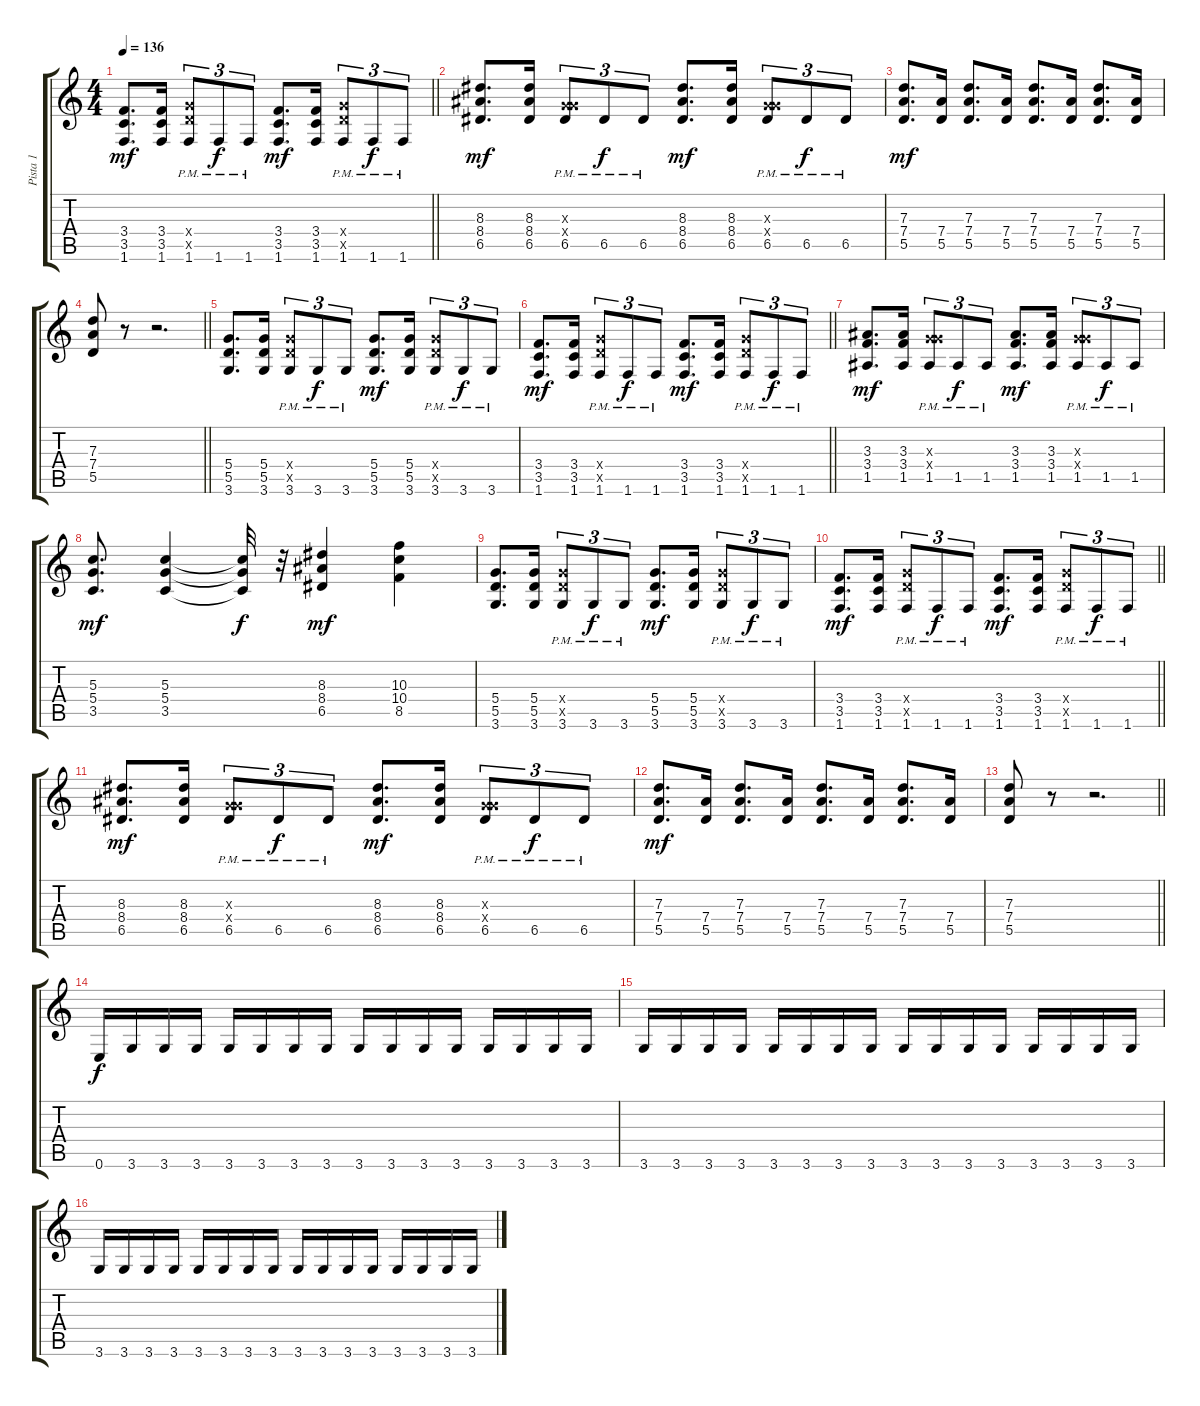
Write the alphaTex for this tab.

\track ("Pista 1" "Pista 1") {instrument distortionguitar}
\staff {score tabs}
\tuning (E4 B3 G3 D3 A2 E2) {hide}
\ts (4 4)
\tempo 136
\clef g2
\barLineRight lightlight
\ks c
(3.4 3.5 1.6).8{d dy mf} (3.4 3.5 1.6).16 (5.4{x} 5.5{x} 1.6{pm}).8{tu (3 2)} 1.6{pm}.8{tu (3 2) dy f} 1.6{pm}.8{tu (3 2)} (3.4 3.5 1.6).8{d dy mf} (3.4 3.5 1.6).16 (5.4{x} 5.5{x} 1.6{pm}).8{tu (3 2)} 1.6{pm}.8{tu (3 2) dy f} 1.6{pm}.8{tu (3 2)} |
(8.3 8.4 6.5).8{d dy mf} (8.3 8.4 6.5).16 (0.3{x} 5.4{x} 6.5{pm}).8{tu (3 2)} 6.5{pm}.8{tu (3 2) dy f} 6.5{pm}.8{tu (3 2)} (8.3 8.4 6.5).8{d dy mf} (8.3 8.4 6.5).16 (0.3{x} 5.4{x} 6.5{pm}).8{tu (3 2)} 6.5{pm}.8{tu (3 2) dy f} 6.5{pm}.8{tu (3 2)} |
(7.3 7.4 5.5).8{d dy mf} (7.4 5.5).16 (7.3 7.4 5.5).8{d} (7.4 5.5).16 (7.3 7.4 5.5).8{d} (7.4 5.5).16 (7.3 7.4 5.5).8{d} (7.4 5.5).16 |
\barLineRight lightlight
(7.3 7.4 5.5).8 r.8 r.2{d} |
(5.4 5.5 3.6).8{d} (5.4 5.5 3.6).16 (5.4{x} 5.5{x} 3.6{pm}).8{tu (3 2)} 3.6{pm}.8{tu (3 2) dy f} 3.6{pm}.8{tu (3 2)} (5.4 5.5 3.6).8{d dy mf} (5.4 5.5 3.6).16 (5.4{x} 5.5{x} 3.6{pm}).8{tu (3 2)} 3.6{pm}.8{tu (3 2) dy f} 3.6{pm}.8{tu (3 2)} |
\barLineRight lightlight
(3.4 3.5 1.6).8{d dy mf} (3.4 3.5 1.6).16 (5.4{x} 5.5{x} 1.6{pm}).8{tu (3 2)} 1.6{pm}.8{tu (3 2) dy f} 1.6{pm}.8{tu (3 2)} (3.4 3.5 1.6).8{d dy mf} (3.4 3.5 1.6).16 (5.4{x} 5.5{x} 1.6{pm}).8{tu (3 2)} 1.6{pm}.8{tu (3 2) dy f} 1.6{pm}.8{tu (3 2)} |
(3.3 3.4 1.5).8{d dy mf} (3.3 3.4 1.5).16 (0.3{x} 5.4{x} 1.5{pm}).8{tu (3 2)} 1.5{pm}.8{tu (3 2) dy f} 1.5{pm}.8{tu (3 2)} (3.3 3.4 1.5).8{d dy mf} (3.3 3.4 1.5).16 (0.3{x} 5.4{x} 1.5{pm}).8{tu (3 2)} 1.5{pm}.8{tu (3 2) dy f} 1.5{pm}.8{tu (3 2)} |
(5.3 5.4 3.5).8{d dy mf} (5.3 5.4 3.5).4 (5.3{t} 5.4{t} 3.5{t}).32{dy f} r.32 (8.3 8.4 6.5).4{dy mf} (10.3 10.4 8.5).4 |
(5.4 5.5 3.6).8{d} (5.4 5.5 3.6).16 (5.4{x} 5.5{x} 3.6{pm}).8{tu (3 2)} 3.6{pm}.8{tu (3 2) dy f} 3.6{pm}.8{tu (3 2)} (5.4 5.5 3.6).8{d dy mf} (5.4 5.5 3.6).16 (5.4{x} 5.5{x} 3.6{pm}).8{tu (3 2)} 3.6{pm}.8{tu (3 2) dy f} 3.6{pm}.8{tu (3 2)} |
\barLineRight lightlight
(3.4 3.5 1.6).8{d dy mf} (3.4 3.5 1.6).16 (5.4{x} 5.5{x} 1.6{pm}).8{tu (3 2)} 1.6{pm}.8{tu (3 2) dy f} 1.6{pm}.8{tu (3 2)} (3.4 3.5 1.6).8{d dy mf} (3.4 3.5 1.6).16 (5.4{x} 5.5{x} 1.6{pm}).8{tu (3 2)} 1.6{pm}.8{tu (3 2) dy f} 1.6{pm}.8{tu (3 2)} |
(8.3 8.4 6.5).8{d dy mf} (8.3 8.4 6.5).16 (0.3{x} 5.4{x} 6.5{pm}).8{tu (3 2)} 6.5{pm}.8{tu (3 2) dy f} 6.5{pm}.8{tu (3 2)} (8.3 8.4 6.5).8{d dy mf} (8.3 8.4 6.5).16 (0.3{x} 5.4{x} 6.5{pm}).8{tu (3 2)} 6.5{pm}.8{tu (3 2) dy f} 6.5{pm}.8{tu (3 2)} |
(7.3 7.4 5.5).8{d dy mf} (7.4 5.5).16 (7.3 7.4 5.5).8{d} (7.4 5.5).16 (7.3 7.4 5.5).8{d} (7.4 5.5).16 (7.3 7.4 5.5).8{d} (7.4 5.5).16 |
\barLineRight lightlight
(7.3 7.4 5.5).8 r.8 r.2{d} |
0.6.16{dy f} 3.6.16 3.6.16 3.6.16 3.6.16 3.6.16 3.6.16 3.6.16 3.6.16 3.6.16 3.6.16 3.6.16 3.6.16 3.6.16 3.6.16 3.6.16 |
3.6.16 3.6.16 3.6.16 3.6.16 3.6.16 3.6.16 3.6.16 3.6.16 3.6.16 3.6.16 3.6.16 3.6.16 3.6.16 3.6.16 3.6.16 3.6.16 |
3.6.16 3.6.16 3.6.16 3.6.16 3.6.16 3.6.16 3.6.16 3.6.16 3.6.16 3.6.16 3.6.16 3.6.16 3.6.16 3.6.16 3.6.16 3.6.16
